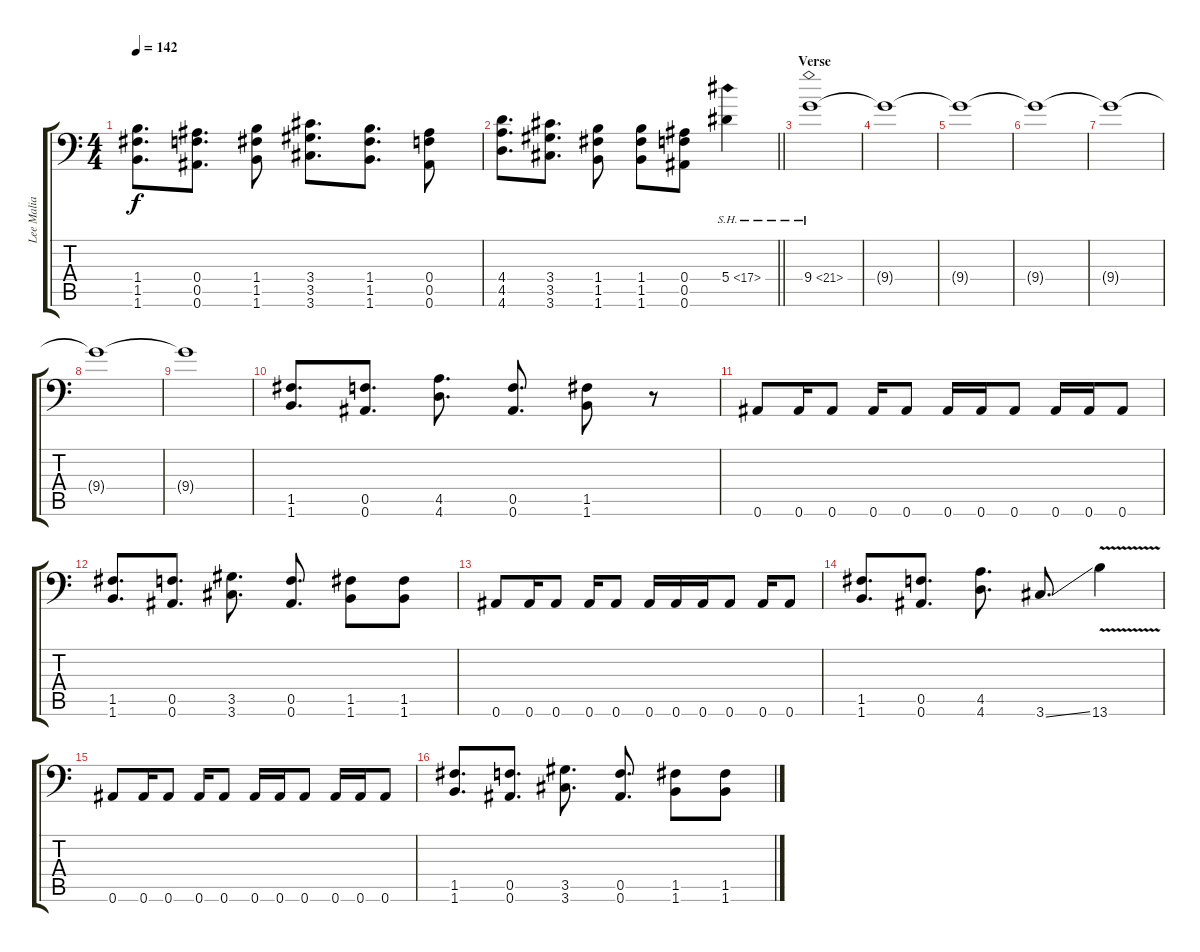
\track ("Lee Malia" "Lee Malia") {instrument distortionguitar}
\staff {score tabs}
\tuning (C4 G3 Eb3 Bb2 F2 Bb1) {hide}
\ts (4 4)
\tempo 142
\clef f4
\ks c
(1.4 1.5 1.6).8{d dy f} (0.4 0.5 0.6).8{d} (1.4 1.5 1.6).8 (3.4 3.5 3.6).8{d} (1.4 1.5 1.6).8{d} (0.4 0.5 0.6).8 |
\barLineRight lightlight
(4.4 4.5 4.6).8{d} (3.4 3.5 3.6).8{d} (1.4 1.5 1.6).8 (1.4 1.5 1.6).8 (0.4 0.5 0.6).8 5.4{sh 12}.4 |
\section ("" "Verse ")
9.4{sh 12}.1{volume 6} |
9.4{t}.1{volume 16} |
9.4{t}.1 |
9.4{t}.1 |
9.4{t}.1 |
9.4{t}.1 |
9.4{t}.1 |
(1.5 1.6).8{d volume 16 balance 0} (0.5 0.6).8{d} (4.5 4.6).8{d} (0.5 0.6).8{d} (1.5 1.6).8 r.8 |
0.6.8 0.6.16 0.6.8 0.6.16 0.6.8 0.6.16 0.6.16 0.6.8 0.6.16 0.6.16 0.6.8 |
(1.5 1.6).8{d} (0.5 0.6).8{d} (3.5 3.6).8{d} (0.5 0.6).8{d} (1.5 1.6).8 (1.5 1.6).8 |
0.6.8 0.6.16 0.6.8 0.6.16 0.6.8 0.6.16 0.6.16 0.6.16 0.6.8 0.6.16 0.6.8 |
(1.5 1.6).8{d} (0.5 0.6).8{d} (4.5 4.6).8{d} 3.6{ss}.8{d} 13.6{v}.4 |
0.6.8 0.6.16 0.6.8 0.6.16 0.6.8 0.6.16 0.6.16 0.6.8 0.6.16 0.6.16 0.6.8 |
(1.5 1.6).8{d} (0.5 0.6).8{d} (3.5 3.6).8{d} (0.5 0.6).8{d} (1.5 1.6).8 (1.5 1.6).8
